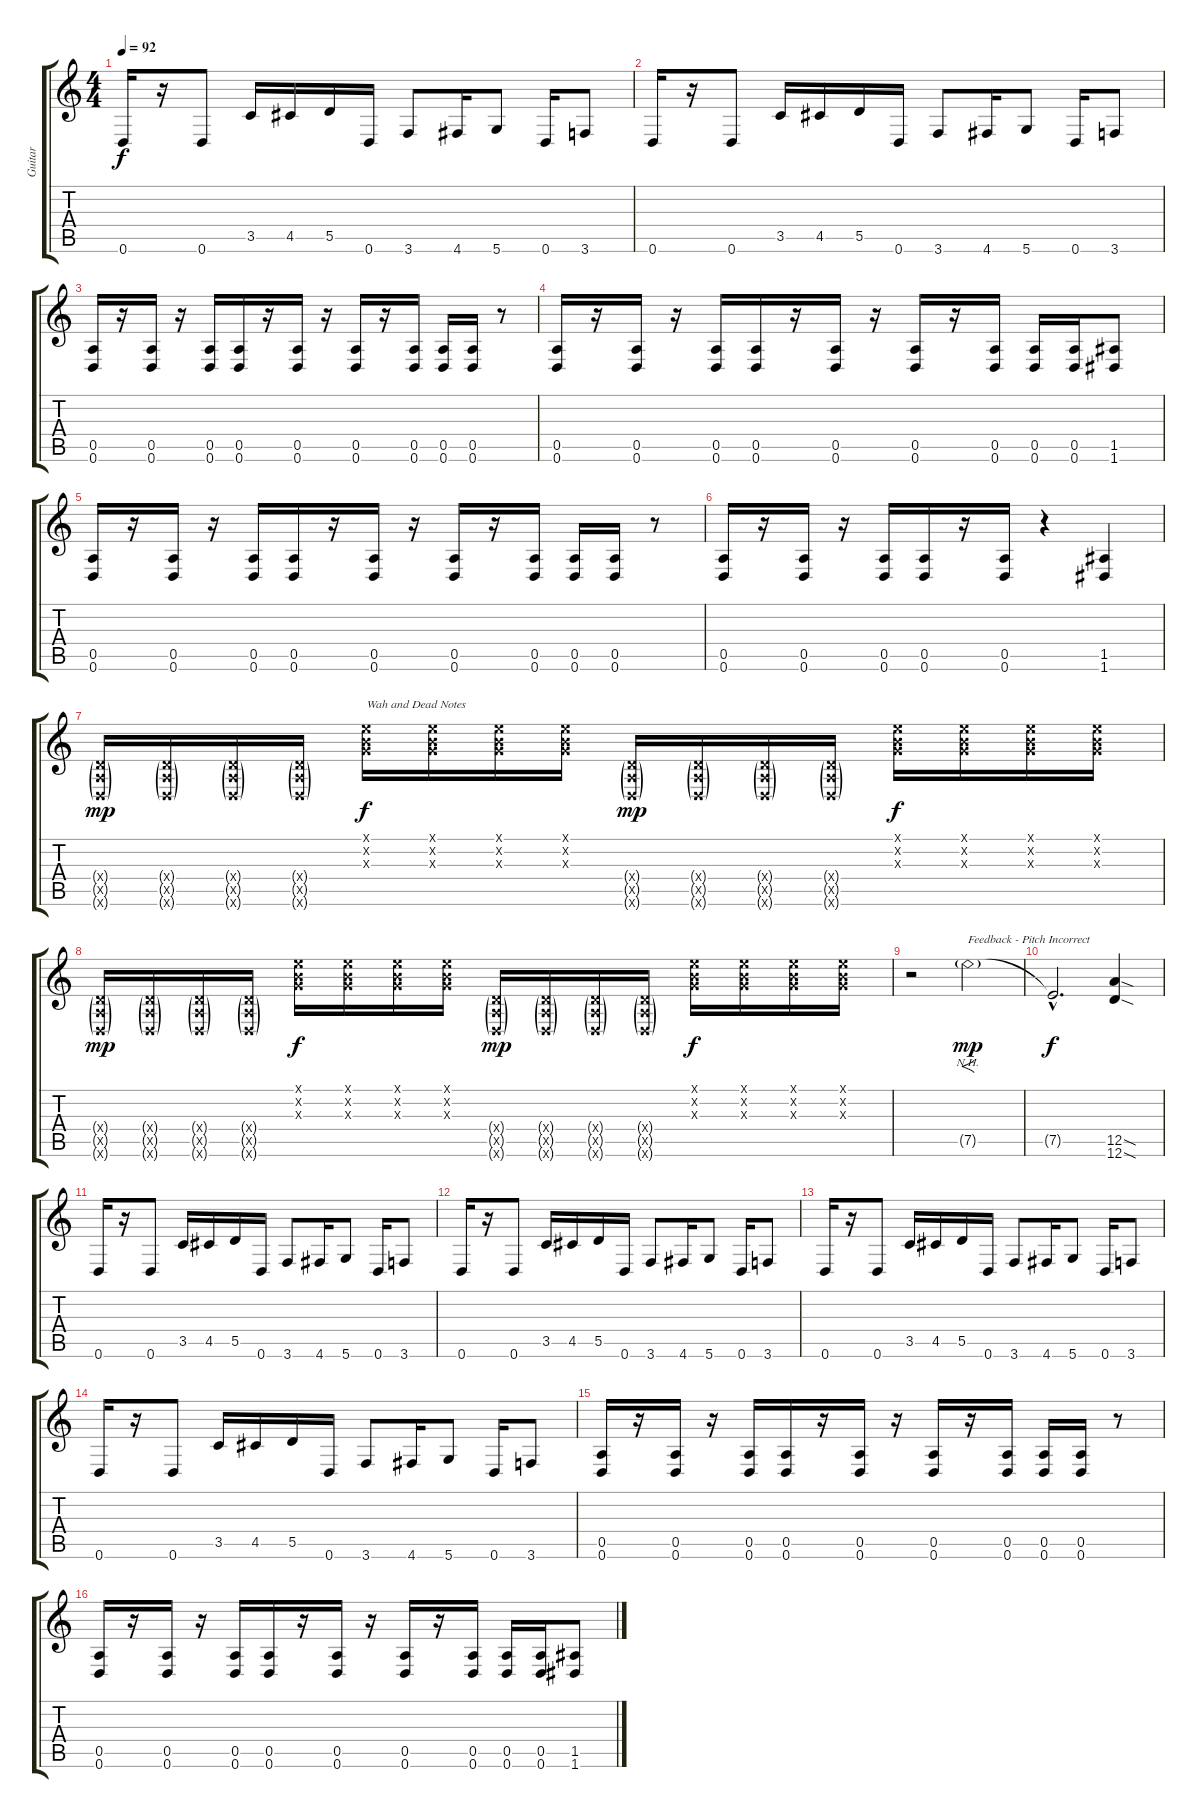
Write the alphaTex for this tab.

\track ("Guitar" "Guitar") {instrument distortionguitar}
\staff {score tabs}
\tuning (E4 B3 G3 D3 A2 D2) {hide}
\ts (4 4)
\tempo 92
\clef g2
\ks c
0.6.16{dy f} r.16 0.6.8 3.5.16 4.5.16 5.5.16 0.6.16 3.6.8 4.6.16 5.6.8 0.6.16 3.6.8 |
0.6.16 r.16 0.6.8 3.5.16 4.5.16 5.5.16 0.6.16 3.6.8 4.6.16 5.6.8 0.6.16 3.6.8 |
(0.5 0.6).16 r.16 (0.5 0.6).16 r.16 (0.5 0.6).16 (0.5 0.6).16 r.16 (0.5 0.6).16 r.16 (0.5 0.6).16 r.16 (0.5 0.6).16 (0.5 0.6).16 (0.5 0.6).16 r.8 |
(0.5 0.6).16 r.16 (0.5 0.6).16 r.16 (0.5 0.6).16 (0.5 0.6).16 r.16 (0.5 0.6).16 r.16 (0.5 0.6).16 r.16 (0.5 0.6).16 (0.5 0.6).16 (0.5 0.6).16 (1.5 1.6).8 |
(0.5 0.6).16 r.16 (0.5 0.6).16 r.16 (0.5 0.6).16 (0.5 0.6).16 r.16 (0.5 0.6).16 r.16 (0.5 0.6).16 r.16 (0.5 0.6).16 (0.5 0.6).16 (0.5 0.6).16 r.8 |
(0.5 0.6).16 r.16 (0.5 0.6).16 r.16 (0.5 0.6).16 (0.5 0.6).16 r.16 (0.5 0.6).16 r.4 (1.5 1.6).4 |
(0.4{g x} 0.5{g x} 0.6{g x}).16{dy mp instrument guitarharmonics} (0.4{g x} 0.5{g x} 0.6{g x}).16 (0.4{g x} 0.5{g x} 0.6{g x}).16 (0.4{g x} 0.5{g x} 0.6{g x}).16 (0.1{x} 0.2{x} 0.3{x}).16{txt "Wah and Dead Notes" dy f} (0.1{x} 0.2{x} 0.3{x}).16 (0.1{x} 0.2{x} 0.3{x}).16 (0.1{x} 0.2{x} 0.3{x}).16 (0.4{g x} 0.5{g x} 0.6{g x}).16{dy mp} (0.4{g x} 0.5{g x} 0.6{g x}).16 (0.4{g x} 0.5{g x} 0.6{g x}).16 (0.4{g x} 0.5{g x} 0.6{g x}).16 (0.1{x} 0.2{x} 0.3{x}).16{dy f} (0.1{x} 0.2{x} 0.3{x}).16 (0.1{x} 0.2{x} 0.3{x}).16 (0.1{x} 0.2{x} 0.3{x}).16 |
(0.4{g x} 0.5{g x} 0.6{g x}).16{dy mp} (0.4{g x} 0.5{g x} 0.6{g x}).16 (0.4{g x} 0.5{g x} 0.6{g x}).16 (0.4{g x} 0.5{g x} 0.6{g x}).16 (0.1{x} 0.2{x} 0.3{x}).16{dy f} (0.1{x} 0.2{x} 0.3{x}).16 (0.1{x} 0.2{x} 0.3{x}).16 (0.1{x} 0.2{x} 0.3{x}).16 (0.4{g x} 0.5{g x} 0.6{g x}).16{dy mp} (0.4{g x} 0.5{g x} 0.6{g x}).16 (0.4{g x} 0.5{g x} 0.6{g x}).16 (0.4{g x} 0.5{g x} 0.6{g x}).16 (0.1{x} 0.2{x} 0.3{x}).16{dy f} (0.1{x} 0.2{x} 0.3{x}).16 (0.1{x} 0.2{x} 0.3{x}).16 (0.1{x} 0.2{x} 0.3{x}).16 |
r.2 7.5{nh g}.2{f txt "Feedback - Pitch Incorrect" dy mp instrument distortionguitar} |
7.5{hac t}.2{d dy f} (12.5{sod} 12.6{sod}).4 |
0.6.16 r.16 0.6.8 3.5.16 4.5.16 5.5.16 0.6.16 3.6.8 4.6.16 5.6.8 0.6.16 3.6.8 |
0.6.16 r.16 0.6.8 3.5.16 4.5.16 5.5.16 0.6.16 3.6.8 4.6.16 5.6.8 0.6.16 3.6.8 |
0.6.16 r.16 0.6.8 3.5.16 4.5.16 5.5.16 0.6.16 3.6.8 4.6.16 5.6.8 0.6.16 3.6.8 |
0.6.16 r.16 0.6.8 3.5.16 4.5.16 5.5.16 0.6.16 3.6.8 4.6.16 5.6.8 0.6.16 3.6.8 |
(0.5 0.6).16 r.16 (0.5 0.6).16 r.16 (0.5 0.6).16 (0.5 0.6).16 r.16 (0.5 0.6).16 r.16 (0.5 0.6).16 r.16 (0.5 0.6).16 (0.5 0.6).16 (0.5 0.6).16 r.8 |
(0.5 0.6).16 r.16 (0.5 0.6).16 r.16 (0.5 0.6).16 (0.5 0.6).16 r.16 (0.5 0.6).16 r.16 (0.5 0.6).16 r.16 (0.5 0.6).16 (0.5 0.6).16 (0.5 0.6).16 (1.5 1.6).8
